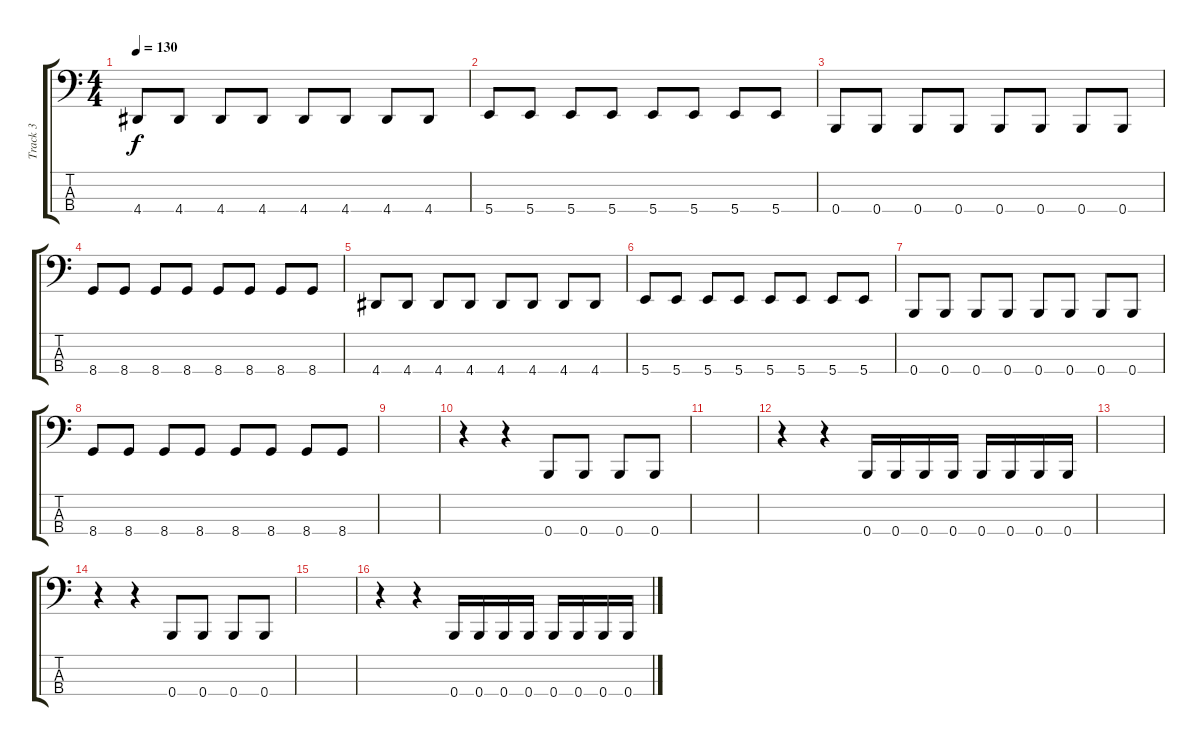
\track ("Track 3" "Track 3") {instrument electricbasspick}
\staff {score tabs}
\tuning (E2 B1 Gb1 B0) {hide}
\ts (4 4)
\tempo 130
\clef f4
\ks c
4.4.8{dy f} 4.4.8 4.4.8 4.4.8 4.4.8 4.4.8 4.4.8 4.4.8 |
5.4.8 5.4.8 5.4.8 5.4.8 5.4.8 5.4.8 5.4.8 5.4.8 |
0.4.8 0.4.8 0.4.8 0.4.8 0.4.8 0.4.8 0.4.8 0.4.8 |
8.4.8 8.4.8 8.4.8 8.4.8 8.4.8 8.4.8 8.4.8 8.4.8 |
4.4.8 4.4.8 4.4.8 4.4.8 4.4.8 4.4.8 4.4.8 4.4.8 |
5.4.8 5.4.8 5.4.8 5.4.8 5.4.8 5.4.8 5.4.8 5.4.8 |
0.4.8 0.4.8 0.4.8 0.4.8 0.4.8 0.4.8 0.4.8 0.4.8 |
8.4.8 8.4.8 8.4.8 8.4.8 8.4.8 8.4.8 8.4.8 8.4.8 |
|
r.4 r.4 0.4.8 0.4.8 0.4.8 0.4.8 |
|
r.4 r.4 0.4.16 0.4.16 0.4.16 0.4.16 0.4.16 0.4.16 0.4.16 0.4.16 |
|
r.4 r.4 0.4.8 0.4.8 0.4.8 0.4.8 |
|
r.4 r.4 0.4.16 0.4.16 0.4.16 0.4.16 0.4.16 0.4.16 0.4.16 0.4.16
